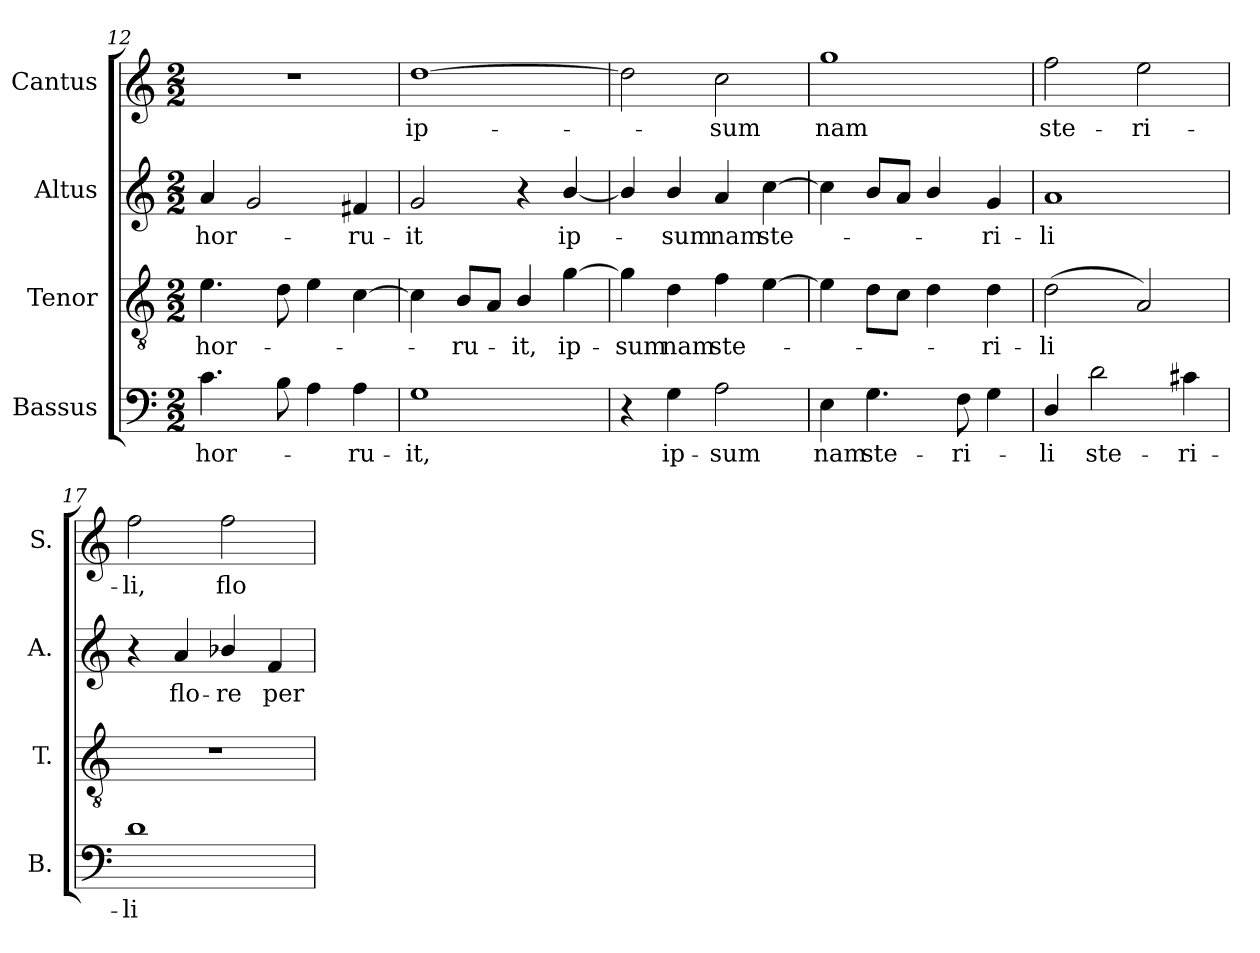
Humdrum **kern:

**kern	**text	**kern	**text	**kern	**text	**kern	**text
*part4	*part4	*part3	*part3	*part2	*part2	*part1	*part1
*staff4	*staff4	*staff3	*staff3	*staff2	*staff2	*staff1	*staff1
*I"Bassus	*	*I"Tenor	*	*I"Altus	*	*I"Cantus	*
*I'B.	*	*I'T.	*	*I'A.	*	*I'S.	*
*clefF4	*	*clefGv2	*	*clefG2	*	*clefG2	*
*	*	*ITrd7c12	*	*	*	*	*
*k[]	*	*k[]	*	*k[]	*	*k[]	*
*C:	*	*C:	*	*C:	*	*C:	*
*M2/2	*	*M2/2	*	*M2/2	*	*M2/2	*
=12	=12	=12	=12	=12	=12	=12	=12
!	!LO:LY:b:color=#000000	!	!	!	!	!	!
!	!	!	!LO:LY:b:color=#000000	!	!	!	!
!	!	!	!	!	!LO:LY:b:color=#000000	!	!
4.ci\	-hor-	4.Ei\	-hor-	4ai/	-hor-	1r	.
.	.	.	.	2gi/	.	.	.
8Bi\	.	8Di\	.	.	.	.	.
4Ai\	.	4Ei\	.	.	.	.	.
!	!LO:LY:b:color=#000000	!	!	!	!	!	!
!	!	!	!	!	!LO:LY:b:color=#000000	!	!
4Ai\	-ru-	[4Ci\	.	4f#Xi/	-ru-	.	.
!!LO:LB:g=z
=13	=13	=13	=13	=13	=13	=13	=13
!	!LO:LY:b:color=#000000	!	!	!	!	!	!
!	!	!	!	!	!LO:LY:b:color=#000000	!	!
!	!	!	!	!	!	!	!LO:LY:b:color=#000000
1Gi	-it,	4Ci\]	.	2gi/	-it	[1ddi	ip-
!	!	!	!LO:LY:b:color=#000000	!	!	!	!
.	.	8BBi/L	-ru-	.	.	.	.
.	.	8AAi/J	.	.	.	.	.
!	!	!	!LO:LY:b:color=#000000	!	!	!	!
.	.	4BBi/	-it,	4r	.	.	.
!	!	!	!LO:LY:b:color=#000000	!	!	!	!
!	!	!	!	!	!LO:LY:b:color=#000000	!	!
.	.	[4Gi\	ip-	[4bi/	ip-	.	.
=14	=14	=14	=14	=14	=14	=14	=14
!	!	!	!LO:LY:b:color=#000000	!	!	!	!
4r	.	4Gi\]	-sum	4bi/]	.	2ddi\]	.
!	!LO:LY:b:color=#000000	!	!	!	!	!	!
!	!	!	!LO:LY:b:color=#000000	!	!	!	!
!	!	!	!	!	!LO:LY:b:color=#000000	!	!
4Gi\	ip-	4Di\	nam	4bi/	-sum	.	.
!	!LO:LY:b:color=#000000	!	!	!	!	!	!
!	!	!	!LO:LY:b:color=#000000	!	!	!	!
!	!	!	!	!	!LO:LY:b:color=#000000	!	!
!	!	!	!	!	!	!	!LO:LY:b:color=#000000
2Ai\	-sum	4Fi\	ste-	4ai/	nam	2cci\	-sum
!	!	!	!	!	!LO:LY:b:color=#000000	!	!
.	.	[4Ei\	.	[4cci\	ste-	.	.
=15	=15	=15	=15	=15	=15	=15	=15
!	!LO:LY:b:color=#000000	!	!	!	!	!	!
!	!	!	!	!	!	!	!LO:LY:b:color=#000000
4Ei\	nam	4Ei\]	.	4cci\]	.	1ggi	nam
!	!LO:LY:b:color=#000000	!	!	!	!	!	!
4.Gi\	ste-	8Di\L	.	8bi/L	.	.	.
.	.	8Ci\J	.	8ai/J	.	.	.
.	.	4Di\	.	4bi/	.	.	.
!	!LO:LY:b:color=#000000	!	!	!	!	!	!
8Fi\	-ri-	.	.	.	.	.	.
!	!	!	!LO:LY:b:color=#000000	!	!	!	!
!	!	!	!	!	!LO:LY:b:color=#000000	!	!
4Gi\	.	4Di\	-ri-	4gi/	-ri-	.	.
=16	=16	=16	=16	=16	=16	=16	=16
!	!LO:LY:b:color=#000000	!	!	!	!	!	!
!	!	!	!LO:LY:b:color=#000000	!	!	!	!
!	!	!	!	!	!LO:LY:b:color=#000000	!	!
!	!	!	!	!	!	!	!LO:LY:b:color=#000000
4Di/	-li	(2Di\	-li	1ai	-li	2ffi\	ste-
!	!LO:LY:b:color=#000000	!	!	!	!	!	!
2di\	ste-	.	.	.	.	.	.
!	!	!	!	!	!	!	!LO:LY:b:color=#000000
.	.	2AAi/)	.	.	.	2eei\	-ri-
!	!LO:LY:b:color=#000000	!	!	!	!	!	!
4c#Xi\	-ri-	.	.	.	.	.	.
=17	=17	=17	=17	=17	=17	=17	=17
!	!LO:LY:b:color=#000000	!	!	!	!	!	!
!	!	!	!	!	!	!	!LO:LY:b:color=#000000
1di	-li	1r	.	4r	.	2ffi\	-li,
!	!	!	!	!	!LO:LY:b:color=#000000	!	!
.	.	.	.	4ai/	flo-	.	.
!	!	!	!	!	!LO:LY:b:color=#000000	!	!
!	!	!	!	!	!	!	!LO:LY:b:color=#000000
.	.	.	.	4b-Xi/	-re	2ffi\	flo-
!	!	!	!	!	!LO:LY:b:color=#000000	!	!
.	.	.	.	4fi/	per	.	.
=	=	=	=	=	=	=	=
*-	*-	*-	*-	*-	*-	*-	*-
